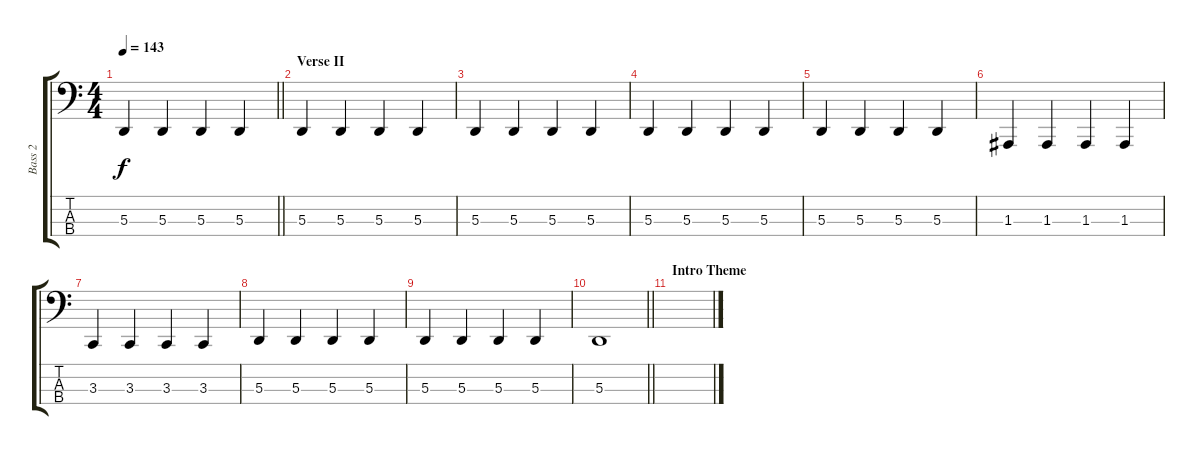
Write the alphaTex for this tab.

\track ("Bass 2" "Bass 2") {instrument lead2sawtooth}
\staff {score tabs}
\tuning (G2 D2 A1 E1) {hide}
\ts (4 4)
\tempo 143
\clef f4
\barLineRight lightlight
\ks c
5.3.4{dy f} 5.3.4 5.3.4 5.3.4 |
\section ("" "Verse II")
5.3.4 5.3.4 5.3.4 5.3.4 |
5.3.4 5.3.4 5.3.4 5.3.4 |
5.3.4 5.3.4 5.3.4 5.3.4 |
5.3.4 5.3.4 5.3.4 5.3.4 |
1.3.4 1.3.4 1.3.4 1.3.4 |
3.3.4 3.3.4 3.3.4 3.3.4 |
5.3.4 5.3.4 5.3.4 5.3.4 |
5.3.4 5.3.4 5.3.4 5.3.4 |
\barLineRight lightlight
5.3.1 |
\section ("" "Intro Theme")
